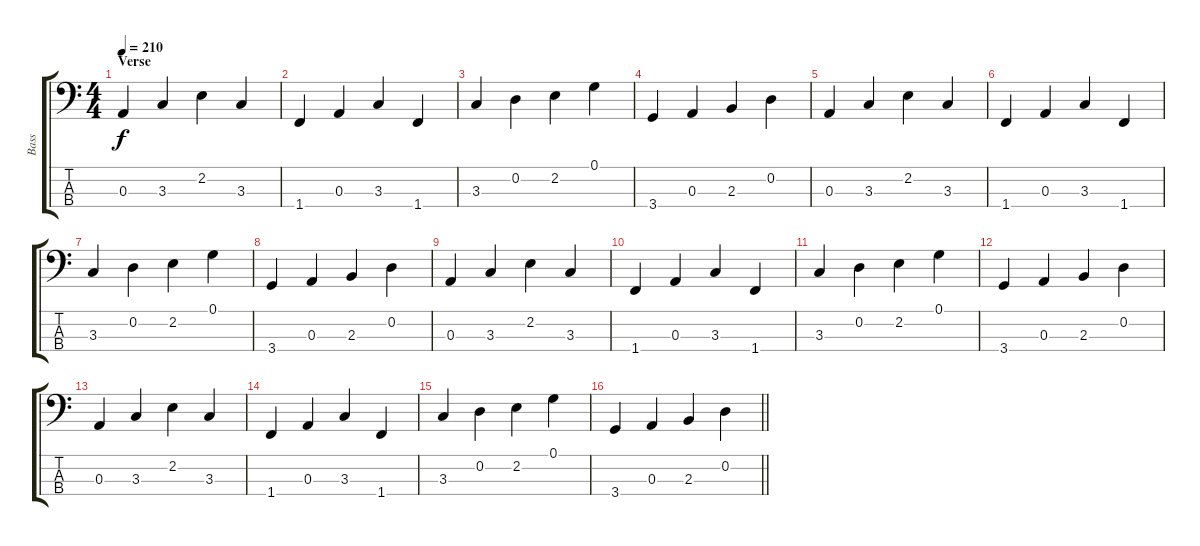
\track ("Bass" "Bass") {instrument electricbassfinger}
\staff {score tabs}
\tuning (G2 D2 A1 E1) {hide}
\ts (4 4)
\section ("" "Verse")
\tempo 210
\clef f4
\ks c
0.3.4{dy f} 3.3.4 2.2.4 3.3.4 |
1.4.4 0.3.4 3.3.4 1.4.4 |
3.3.4 0.2.4 2.2.4 0.1.4 |
3.4.4 0.3.4 2.3.4 0.2.4 |
0.3.4 3.3.4 2.2.4 3.3.4 |
1.4.4 0.3.4 3.3.4 1.4.4 |
3.3.4 0.2.4 2.2.4 0.1.4 |
3.4.4 0.3.4 2.3.4 0.2.4 |
0.3.4 3.3.4 2.2.4 3.3.4 |
1.4.4 0.3.4 3.3.4 1.4.4 |
3.3.4 0.2.4 2.2.4 0.1.4 |
3.4.4 0.3.4 2.3.4 0.2.4 |
0.3.4 3.3.4 2.2.4 3.3.4 |
1.4.4 0.3.4 3.3.4 1.4.4 |
3.3.4 0.2.4 2.2.4 0.1.4 |
\barLineRight lightlight
3.4.4 0.3.4 2.3.4 0.2.4
